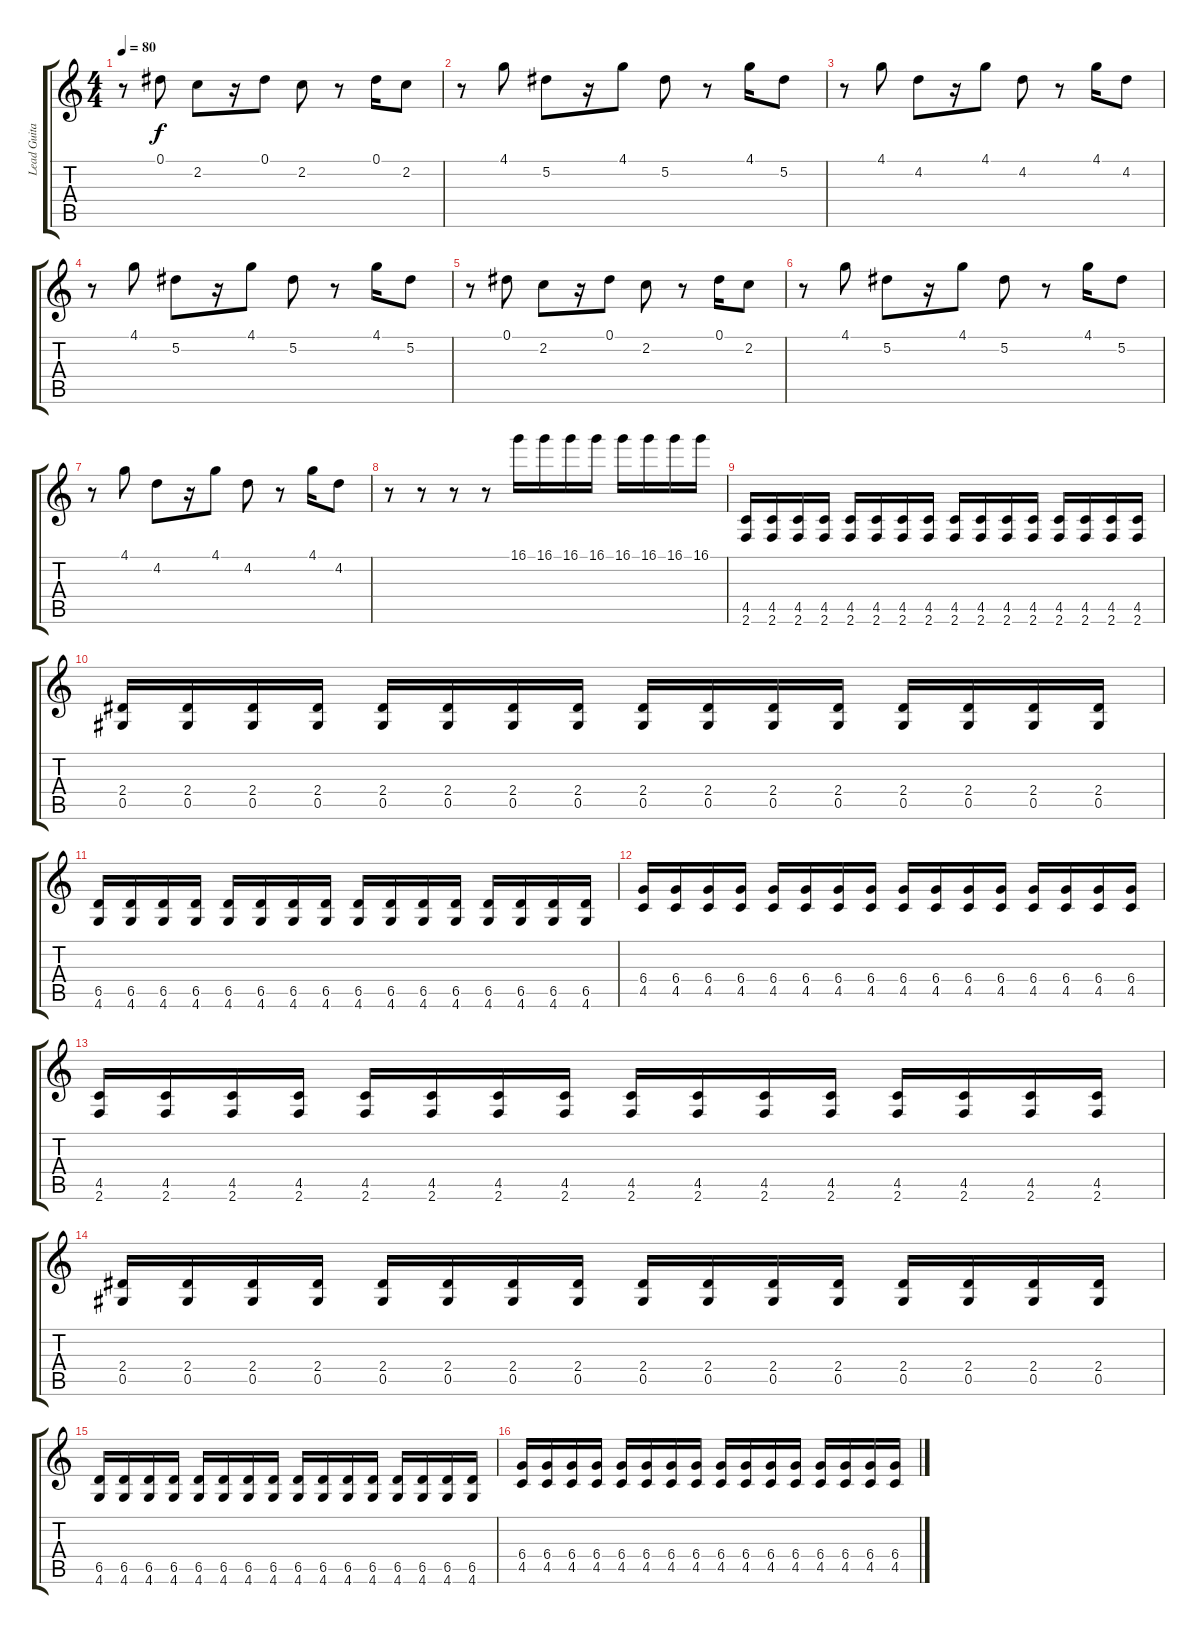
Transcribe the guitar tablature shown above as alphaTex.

\track ("Lead Guitar" "Lead Guita") {instrument distortionguitar}
\staff {score tabs}
\tuning (Eb4 Bb3 Gb3 Db3 Ab2 Eb2) {hide}
\ts (4 4)
\tempo 80
\clef g2
\ks c
r.8{dy f} 0.1.8 2.2.8 r.16 0.1.8 2.2.8 r.8 0.1.16 2.2.8 |
r.8 4.1.8 5.2.8 r.16 4.1.8 5.2.8 r.8 4.1.16 5.2.8 |
r.8 4.1.8 4.2.8 r.16 4.1.8 4.2.8 r.8 4.1.16 4.2.8 |
r.8 4.1.8 5.2.8 r.16 4.1.8 5.2.8 r.8 4.1.16 5.2.8 |
r.8 0.1.8 2.2.8 r.16 0.1.8 2.2.8 r.8 0.1.16 2.2.8 |
r.8 4.1.8 5.2.8 r.16 4.1.8 5.2.8 r.8 4.1.16 5.2.8 |
r.8 4.1.8 4.2.8 r.16 4.1.8 4.2.8 r.8 4.1.16 4.2.8 |
r.8{volume 0} r.8 r.8 r.8 16.1.16{volume 13} 16.1.16 16.1.16 16.1.16 16.1.16 16.1.16 16.1.16 16.1.16 |
(4.5 2.6).16 (4.5 2.6).16 (4.5 2.6).16 (4.5 2.6).16 (4.5 2.6).16 (4.5 2.6).16 (4.5 2.6).16 (4.5 2.6).16 (4.5 2.6).16 (4.5 2.6).16 (4.5 2.6).16 (4.5 2.6).16 (4.5 2.6).16 (4.5 2.6).16 (4.5 2.6).16 (4.5 2.6).16 |
(2.4 0.5).16 (2.4 0.5).16 (2.4 0.5).16 (2.4 0.5).16 (2.4 0.5).16 (2.4 0.5).16 (2.4 0.5).16 (2.4 0.5).16 (2.4 0.5).16 (2.4 0.5).16 (2.4 0.5).16 (2.4 0.5).16 (2.4 0.5).16 (2.4 0.5).16 (2.4 0.5).16 (2.4 0.5).16 |
(6.5 4.6).16 (6.5 4.6).16 (6.5 4.6).16 (6.5 4.6).16 (6.5 4.6).16 (6.5 4.6).16 (6.5 4.6).16 (6.5 4.6).16 (6.5 4.6).16 (6.5 4.6).16 (6.5 4.6).16 (6.5 4.6).16 (6.5 4.6).16 (6.5 4.6).16 (6.5 4.6).16 (6.5 4.6).16 |
(6.4 4.5).16 (6.4 4.5).16 (6.4 4.5).16 (6.4 4.5).16 (6.4 4.5).16 (6.4 4.5).16 (6.4 4.5).16 (6.4 4.5).16 (6.4 4.5).16 (6.4 4.5).16 (6.4 4.5).16 (6.4 4.5).16 (6.4 4.5).16 (6.4 4.5).16 (6.4 4.5).16 (6.4 4.5).16 |
(4.5 2.6).16 (4.5 2.6).16 (4.5 2.6).16 (4.5 2.6).16 (4.5 2.6).16 (4.5 2.6).16 (4.5 2.6).16 (4.5 2.6).16 (4.5 2.6).16 (4.5 2.6).16 (4.5 2.6).16 (4.5 2.6).16 (4.5 2.6).16 (4.5 2.6).16 (4.5 2.6).16 (4.5 2.6).16 |
(2.4 0.5).16 (2.4 0.5).16 (2.4 0.5).16 (2.4 0.5).16 (2.4 0.5).16 (2.4 0.5).16 (2.4 0.5).16 (2.4 0.5).16 (2.4 0.5).16 (2.4 0.5).16 (2.4 0.5).16 (2.4 0.5).16 (2.4 0.5).16 (2.4 0.5).16 (2.4 0.5).16 (2.4 0.5).16 |
(6.5 4.6).16 (6.5 4.6).16 (6.5 4.6).16 (6.5 4.6).16 (6.5 4.6).16 (6.5 4.6).16 (6.5 4.6).16 (6.5 4.6).16 (6.5 4.6).16 (6.5 4.6).16 (6.5 4.6).16 (6.5 4.6).16 (6.5 4.6).16 (6.5 4.6).16 (6.5 4.6).16 (6.5 4.6).16 |
(6.4 4.5).16 (6.4 4.5).16 (6.4 4.5).16 (6.4 4.5).16 (6.4 4.5).16 (6.4 4.5).16 (6.4 4.5).16 (6.4 4.5).16 (6.4 4.5).16 (6.4 4.5).16 (6.4 4.5).16 (6.4 4.5).16 (6.4 4.5).16 (6.4 4.5).16 (6.4 4.5).16 (6.4 4.5).16
